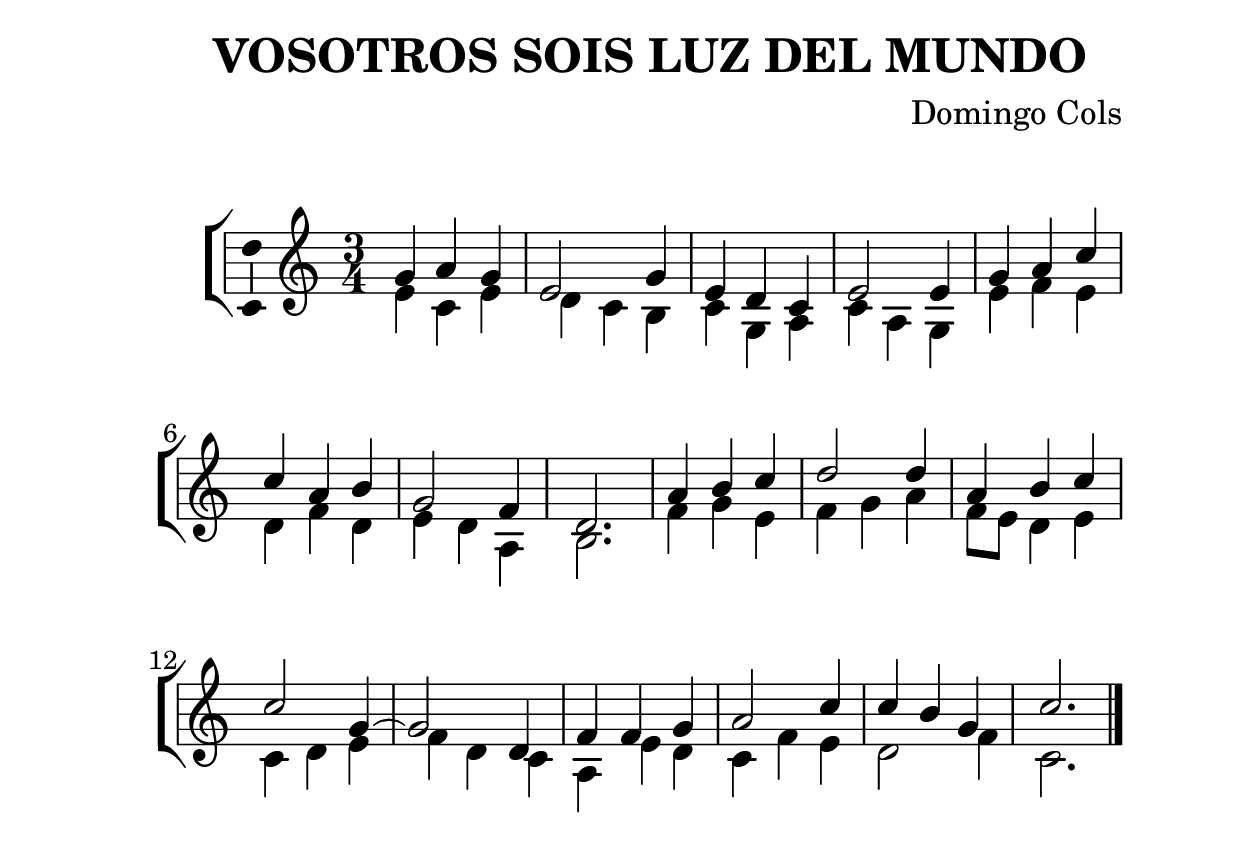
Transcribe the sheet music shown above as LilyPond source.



%versión de lilypond para la que se ha escrito esta partitura:
\version "2.16.0"

	%Tamaño papel
	#(set-default-paper-size "a4")
	%Tamaño partitura
	#(set-global-staff-size 29)
	%No responde al pulsar sobre una nota
	#(ly:set-option 'point-and-click #f)

%parámetros del encabezamiento:
\header {
	%title = "VOSOTROS SOIS LUZ DEL MUNDO"
	title = \markup{\fontsize #-1 "VOSOTROS SOIS LUZ DEL MUNDO"}
	subtitle = ""
	composer = "Domingo Cols"
	poet = ""
	meter = ""
	arranger = ""
%	tagline="Monasterio de la Madre de Dios. Buenafuente del Sistal."
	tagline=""
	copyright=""
	tiempo = ""
	usos = ""
	letra = "Vosotros sois luz del mundo y ardiente sal de la tierra, ciudad esbelta en el monte, fermento en la masa nueva. Vosotros sois los sarmientos y yo la vid verdadera; si el Padre poda las ramas, más fruto llevan las cepas. Vosotros sois la abundancia del reino que ya está cerca; los doce mil señalados que no caerán en la siega. ¡Dichosos porque sois limpios y ricos en la pobreza, y es vuestro el reino que sólo se gana con la violencia!"
	}

%parámetros asociados al papel:
\paper  {
	oddHeaderMarkup = \markup {\fill-line { \on-the-fly #not-first-page \fromproperty #'header:title \on-the-fly #not-first-page \fromproperty #'header:composer }}
	evenHeaderMarkup = \markup {\fill-line { \fromproperty #'header:composer \fromproperty #'header:title }}
	#(set-paper-size "a4")
	print-page-number = ##f
	first-page-number = 1
	print-first-page-number = ##f
%	head-separation = 3.0 \cm
	top-margin = 2.0 \cm
	bottom-margin = 0.0\cm
%%%	bottom-margin = -2.0\cm
	left-margin = 3.0 \cm
	line-width = 16.0 \cm
	indent = 8\mm
	interscoreline = 2.\mm
	between-system-space = 15\mm
%	para que las partituras no llenen la hoja:
	ragged-bottom = ##t
%	idem para la última hoja:
	ragged-last-bottom = ##f
%	para que las partituras llenen el ancho del papel:
	ragged-last = ##f
	after-title-space = 2.5 \cm
%page-count=1
%system-count=4

	%Flexible Vertical Spacing
%	markup-markup-spacing =
%	#'((basic-distance . 15) (minimum-distance . 15) (padding . 3))
	markup-system-spacing =
	#'((basic-distance . 15) (minimum-distance . 15) (padding . 3))
	system-system-spacing =
	#'((basic-distance . 15) (minimum-distance . 15) (padding . 3))
	score-system-spacing =
	#'((basic-distance . 15) (minimum-distance . 15) (padding . 5))
%	top-system-spacing = % header
%	#'((basic-distance . 8) (minimum-distance . 0) (padding . 0))
%	top-markup-spacing =
%	#'((basic-distance . 20) (minimum-distance . 20) (padding . 0))
	last-bottom-spacing = % footer
	#'((basic-distance . 5) (minimum-distance . 5) (padding . 0))
%	score-markup-spacing =
%	#'((basic-distance . 16) (minimum-distance . 13) (padding . 0))

	}


%parámetros que afectan a toda la partitura:
global =  {
	%clave de sol (G):
	\clef G
	%armadura:
%%%	\transpose a b
	\key c \major
	\tempo 4=80
	\set Score.tempoHideNote = ##t
	}


melodia =
%%%	\transpose a b
{
	\relative c'' {

\time 3/4

<<
{
\voiceOne
\stemUp

g4 a g
e2 g4
e4 d c
e2 e4
g4 a c
c4 a b
g2 f4
d2.
a'4 b c
d2 d4
a4 b c
c2 g4~
g2 d4
f4 f g
a2 c4
c4 b g
c2.

}
\new Voice {
\voiceTwo
\stemDown

e,4 c e
d4 c b
c4 g a
c4 a g
e'4 f e
d4 f d
e4 d a
b2.
f'4 g e
f4 g a
f8 e d4 e
c4 d e
f4 d c
a4 e' d
c4 f e
d2 f4
c2.

}
>>

\bar "|."
}
}


texto = \lyricmode {
\set stanza =#"1. " Vo -- so -- tros sois __ _ luz __ _ del mun -- do
y~ar -- dien -- te sal de la tie -- _ rra,
ciu -- dad es -- bel -- ta en __ _ el mon -- te, __
fer -- men -- to~en la ma -- sa nue -- _ _ va.
	}

textodos = \lyricmode {
\set stanza =#"2. " Vo -- so -- tros sois __ _ los __ _ sar -- mien -- tos
y yo la vid ver -- da -- de -- _ ra;
si~el Pa -- dre po -- da las __ _ _ ra -- mas, __
más fru -- to lle -- van las ce -- _ _ pas.
	}

textotres = \lyricmode {
\set stanza =#"3. " Vo -- so -- tros sois __ _ la~a -- _ bun -- dan -- cia
del rei -- no que ya~es -- tá cer -- _ ca;
los do -- ce mil se -- ña -- _ _ la -- dos __
que no cae -- rán en la sie -- _ _ ga.
	}

textocuatro = \lyricmode {
\set stanza =#"4. " ¡Di -- cho -- sos por -- que sois __ _ _ lim -- pios
y ri -- cos en la po -- bre -- _ za,
y~es vues -- tro~el rei -- no que __ _ _ só -- lo __
se ga -- na con la vio -- len -- _ _ cia!
	}


vozStaff = \context Voice = vozStaff
\with {\consists "Ambitus_engraver"}
<<
	\set Staff.instrumentName = ""
	\set Staff.shortInstrumentName = ""
	\set Staff.midiInstrument = #"acoustic grand"
	\set Staff.midiMinimumVolume = #0.7
	\set Staff.midiMaximumVolume = #0.9
	\global
	\melodia
	>>


textoStaff = \context Lyrics = textoStaff <<
%	\set vocalName =#"1. "
	\set shortVocalName =#"1. "
	\lyricsto vozStaff \texto
	>>

textodosStaff = \context Lyrics = textodosStaff <<
%	\set vocalName =#"2. "
	\set shortVocalName =#"2. "
	\lyricsto vozStaff \textodos
	>>

textotresStaff = \context Lyrics = textotresStaff <<
%	\set vocalName =#"3. "
	\set shortVocalName =#"3. "
	\lyricsto vozStaff \textotres
	>>

textocuatroStaff = \context Lyrics = textocuatroStaff <<
%	\set vocalName =#"4. "
	\set shortVocalName =#"4. "
	\lyricsto vozStaff \textocuatro
	>>


\book {
	\score {
		\context ChoirStaff {
			\override StaffGroup.SystemStartBracket #'collapse-height = #1
			\override Score.SystemStartBar #'collapse-height = #1
			<<
			\vozStaff
			\textoStaff
			\textodosStaff
			\textotresStaff
			\textocuatroStaff
			>>
		}
		\layout {
	    		\context {
				\Lyrics
				%\override LyricText #'font-size = #2
				}
	   		\context {
				\Score
				%\override StaffSymbol #'staff-space = #(magstep +3)
%%%				\override InstrumentName #'X-offset = #1.5
				\override InstrumentName #'X-offset = #0.5
				\override InstrumentName #'font-series = #'bold
				}
%%%			\context {
%%%				\Staff
%%%				\remove "Time_signature_engraver"
%%%				\override BarLine #'transparent = ##t
%%%				}
			}
		}
	\score {
		\context ChoirStaff {
			\override StaffGroup.SystemStartBracket #'collapse-height = #1
			\override Score.SystemStartBar #'collapse-height = #1
			<<
			\vozStaff
			>>
		}
		\midi {
	  		\context {
	  			\Score
				tempoWholesPerMinute = #(ly:make-moment 70 4)
				}
			}
		}
}


